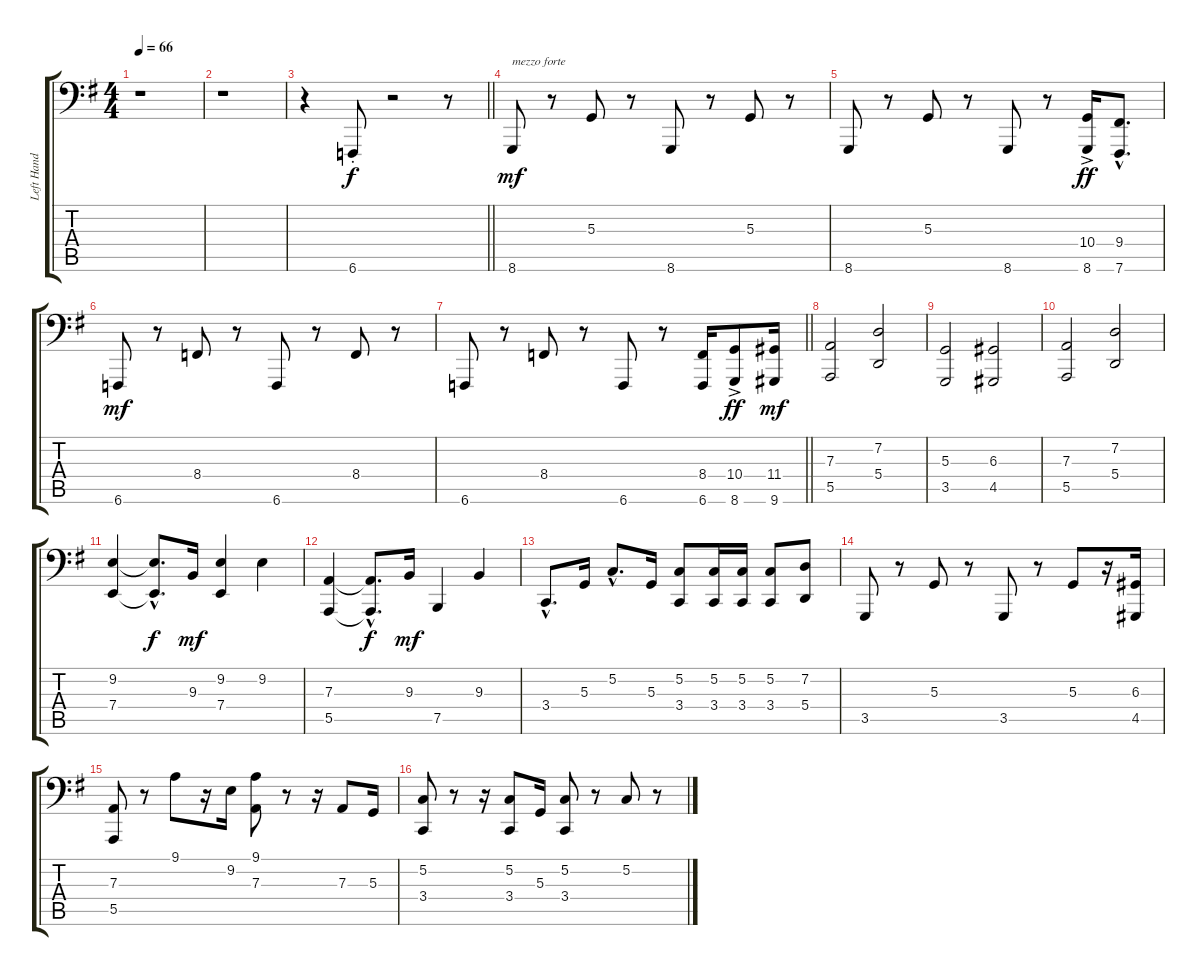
\track ("Left Hand" "Left Hand") {instrument acousticgrandpiano}
\staff {score tabs}
\tuning (C3 G2 D2 A1 E1 B0) {hide}
\ts (4 4)
\tempo 66
\clef f4
\ks g
r.1{dy f instrument acousticgrandpiano} |
r.1 |
\barLineRight lightlight
r.4 6.6{st}.8 r.2 r.8 |
8.6.8{txt "mezzo forte" dy mf} r.8 5.3.8 r.8 8.6.8 r.8 5.3.8 r.8 |
8.6.8 r.8 5.3.8 r.8 8.6.8 r.8 (10.4{ac} 8.6{ac}).16{dy ff} (9.4{hac} 7.6{hac}).8{d} |
6.6.8{dy mf} r.8 8.4.8 r.8 6.6.8 r.8 8.4.8 r.8 |
\barLineRight lightlight
6.6.8 r.8 8.4.8 r.8 6.6.8 r.8 (8.4 6.6).16 (10.4{ac} 8.6{ac}).8{dy ff} (11.4 9.6).16{dy mf} |
(7.3 5.5).2 (7.2 5.4).2 |
(5.3 3.5).2 (6.3 4.5).2 |
(7.3 5.5).2 (7.2 5.4).2 |
(9.2 7.4).4 (9.2{hac t} 7.4{hac t}).8{d dy f} 9.3.16{dy mf} (9.2 7.4).4 9.2.4 |
(7.3 5.5).4 (7.3{hac t} 5.5{hac t}).8{d dy f} 9.3.16{dy mf} 7.5.4 9.3.4 |
3.4{hac}.8{d} 5.3.16 5.2{hac}.8{d} 5.3.16 (5.2 3.4).8 (5.2 3.4).16 (5.2 3.4).16 (5.2 3.4).8 (7.2 5.4).8 |
3.5.8 r.8 5.3.8 r.8 3.5.8 r.8 5.3.8 r.16 (6.3 4.5).16 |
(7.3 5.5).8 r.8 9.1.8 r.16 9.2.16 (9.1 7.3).8 r.8 r.16 7.3.8 5.3.16 |
(5.2 3.4).8 r.8 r.16 (5.2 3.4).8 5.3.16 (5.2 3.4).8 r.8 5.2.8 r.8
